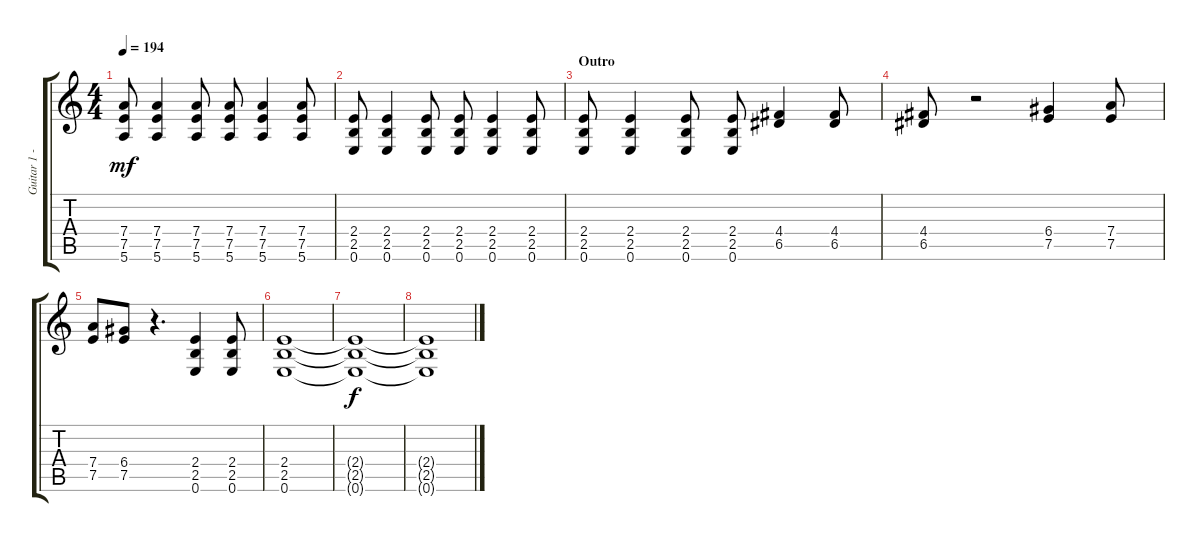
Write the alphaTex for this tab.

\track ("Guitar 1 - El Hefe" "Guitar 1 -") {instrument distortionguitar}
\staff {score tabs}
\tuning (E4 B3 G3 D3 A2 E2) {hide}
\ts (4 4)
\tempo 194
\clef g2
\ks c
(7.4 7.5 5.6).8{dy mf} (7.4 7.5 5.6).4 (7.4 7.5 5.6).8 (7.4 7.5 5.6).8 (7.4 7.5 5.6).4 (7.4 7.5 5.6).8 |
(2.4 2.5 0.6).8 (2.4 2.5 0.6).4 (2.4 2.5 0.6).8 (2.4 2.5 0.6).8 (2.4 2.5 0.6).4 (2.4 2.5 0.6).8 |
\section ("" "Outro")
(2.4 2.5 0.6).8 (2.4 2.5 0.6).4 (2.4 2.5 0.6).8 (2.4 2.5 0.6).8 (4.4 6.5).4 (4.4 6.5).8 |
(4.4 6.5).8 r.2 (6.4 7.5).4 (7.4 7.5).8 |
(7.4 7.5).8 (6.4 7.5).8 r.4{d} (2.4 2.5 0.6).4 (2.4 2.5 0.6).8 |
(2.4 2.5 0.6).1 |
(2.4{t} 2.5{t} 0.6{t}).1{dy f} |
(2.4{t} 2.5{t} 0.6{t}).1
